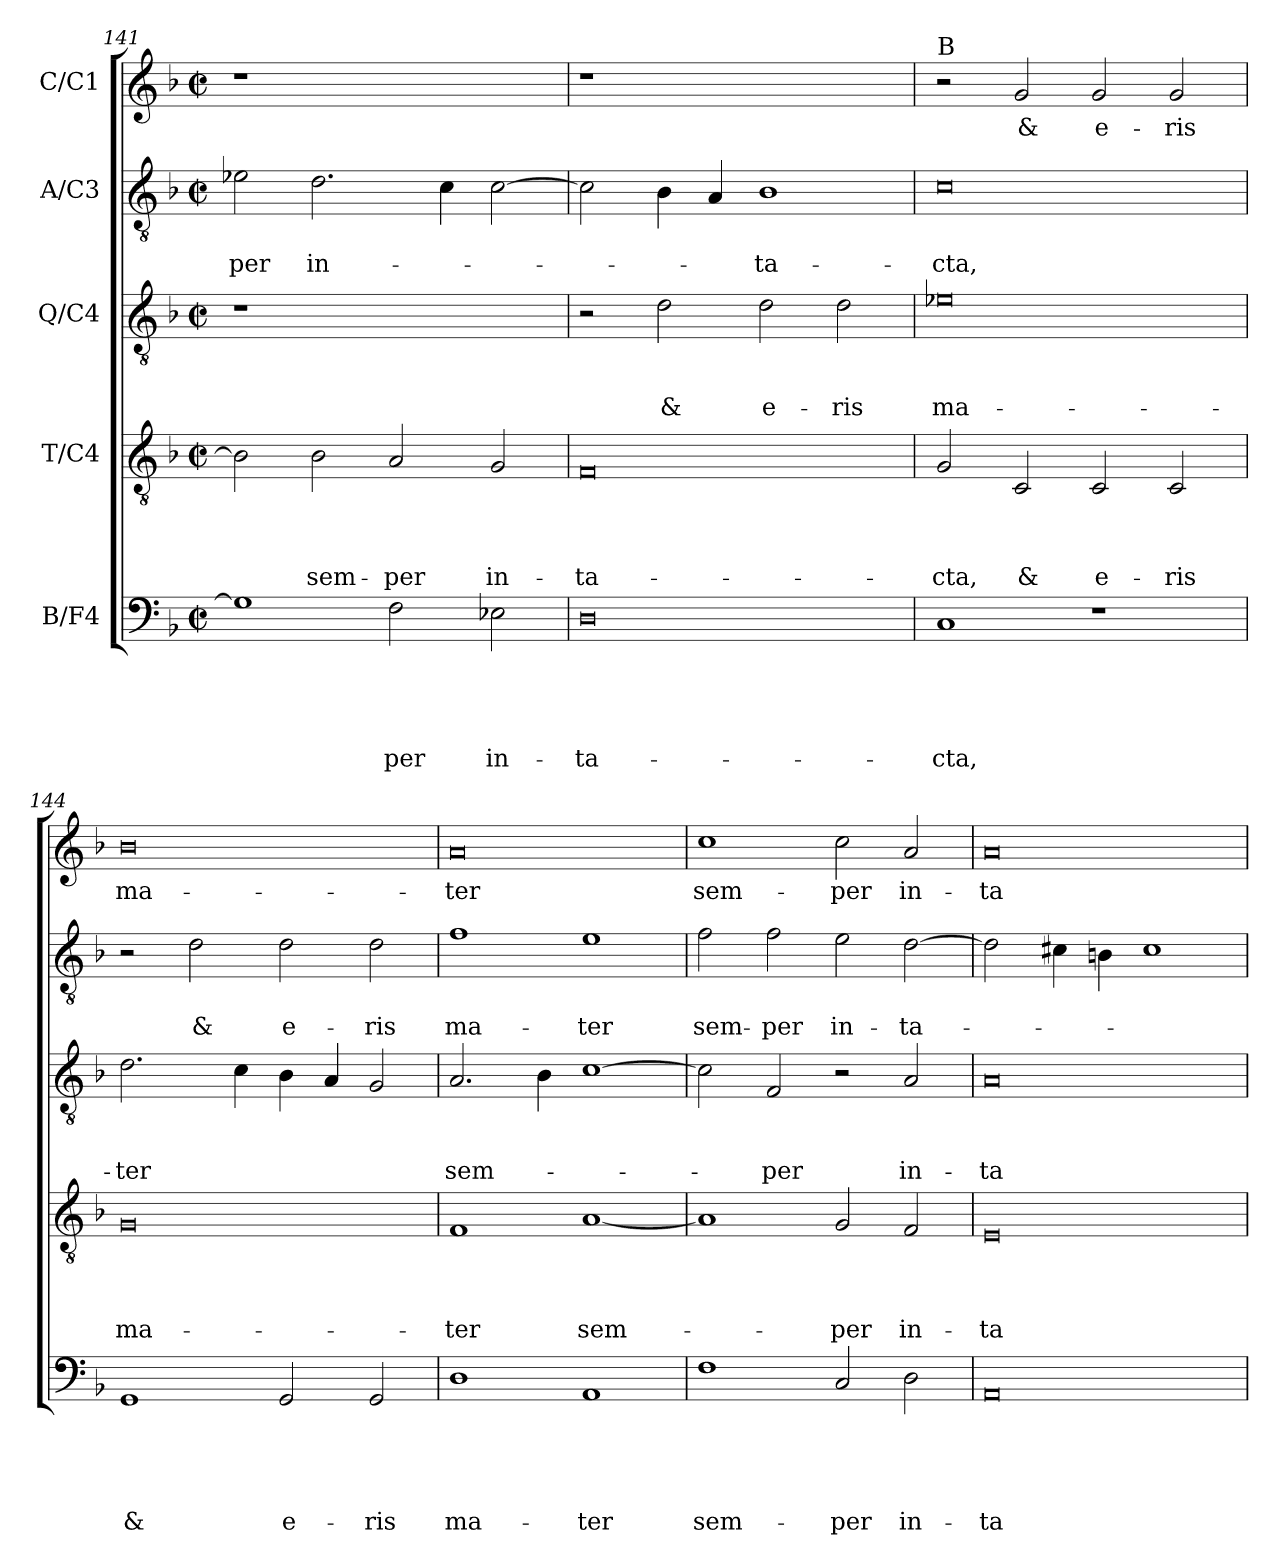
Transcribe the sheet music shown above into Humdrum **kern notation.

**kern	**text	**text	**text	**text	**text	**kern	**text	**text	**text	**text	**kern	**text	**text	**text	**kern	**text	**text	**kern	**text
*part5	*part5	*part5	*part5	*part5	*part5	*part4	*part4	*part4	*part4	*part4	*part3	*part3	*part3	*part3	*part2	*part2	*part2	*part1	*part1
*staff5	*staff5	*staff5	*staff5	*staff5	*staff5	*staff4	*staff4	*staff4	*staff4	*staff4	*staff3	*staff3	*staff3	*staff3	*staff2	*staff2	*staff2	*staff1	*staff1
*I"B/F4	*	*	*	*	*	*I"T/C4	*	*	*	*	*I"Q/C4	*	*	*	*I"A/C3	*	*	*I"C/C1	*
!!LO:PB:g=z
*clefF4	*	*	*	*	*	*clefGv2	*	*	*	*	*clefGv2	*	*	*	*clefGv2	*	*	*clefG2	*
*k[b-]	*	*	*	*	*	*k[b-]	*	*	*	*	*k[b-]	*	*	*	*k[b-]	*	*	*k[b-]	*
*F:	*	*	*	*	*	*F:	*	*	*	*	*F:	*	*	*	*F:	*	*	*F:	*
*M2/2	*	*	*	*	*	*M2/2	*	*	*	*	*M2/2	*	*	*	*M2/2	*	*	*M2/2	*
*met(c|)	*	*	*	*	*	*met(c|)	*	*	*	*	*met(c|)	*	*	*	*met(c|)	*	*	*met(c|)	*
=141	=141	=141	=141	=141	=141	=141	=141	=141	=141	=141	=141	=141	=141	=141	=141	=141	=141	=141	=141
!	!	!	!	!	!	!	!	!	!	!	!	!	!	!	!	!	!LO:LY:b	!	!
1G]	.	.	.	.	.	2B-\]	.	.	.	.	1r	.	.	.	2e-\	.	-per	1r	.
!	!	!	!	!	!	!	!	!	!	!LO:LY:b	!	!	!	!	!	!	!LO:LY:b	!	!
.	.	.	.	.	.	2B-\	.	.	.	sem-	.	.	.	.	2.d\	.	in-	.	.
!	!	!	!	!	!LO:LY:b	!	!	!	!	!LO:LY:b	!	!	!	!	!	!	!	!	!
2F\	.	.	.	.	-per	2A/	.	.	.	-per	1ryy	.	.	.	.	.	.	1ryy	.
.	.	.	.	.	.	.	.	.	.	.	.	.	.	.	4c\	.	.	.	.
!	!	!	!	!	!LO:LY:b	!	!	!	!	!LO:LY:b	!	!	!	!	!	!	!	!	!
2E-X\	.	.	.	.	in-	2G/	.	.	.	in-	.	.	.	.	[2c\	.	.	.	.
=142	=142	=142	=142	=142	=142	=142	=142	=142	=142	=142	=142	=142	=142	=142	=142	=142	=142	=142	=142
!	!	!	!	!	!LO:LY:b	!	!	!	!	!LO:LY:b	!	!	!	!	!	!	!	!	!
0D	.	.	.	.	-ta-	0F	.	.	.	-ta-	2r	.	.	.	2c\]	.	.	1r	.
!	!	!	!	!	!	!	!	!	!	!	!	!	!	!LO:LY:b	!	!	!	!	!
.	.	.	.	.	.	.	.	.	.	.	2d\	.	.	&	4B-\	.	.	.	.
.	.	.	.	.	.	.	.	.	.	.	.	.	.	.	4A/	.	.	.	.
!	!	!	!	!	!	!	!	!	!	!	!	!	!	!LO:LY:b	!	!	!LO:LY:b	!	!
.	.	.	.	.	.	.	.	.	.	.	2d\	.	.	e-	1B-	.	-ta-	1ryy	.
!	!	!	!	!	!	!	!	!	!	!	!	!	!	!LO:LY:b	!	!	!	!	!
.	.	.	.	.	.	.	.	.	.	.	2d\	.	.	-ris	.	.	.	.	.
=143	=143	=143	=143	=143	=143	=143	=143	=143	=143	=143	=143	=143	=143	=143	=143	=143	=143	=143	=143
!	!	!	!	!	!	!	!	!	!	!	!	!	!	!	!	!	!	!LO:TX:a:t=B	!
!	!	!	!	!	!LO:LY:b	!	!	!	!	!LO:LY:b	!	!	!	!LO:LY:b	!	!	!LO:LY:b	!	!
1C	.	.	.	.	-cta,	2G/	.	.	.	-cta,	0e-	.	.	ma-	0c	.	-cta,	2r	.
!	!	!	!	!	!	!	!	!	!	!LO:LY:b	!	!	!	!	!	!	!	!	!LO:LY:b
.	.	.	.	.	.	2C/	.	.	.	&	.	.	.	.	.	.	.	2g/	&
!	!	!	!	!	!	!	!	!	!	!LO:LY:b	!	!	!	!	!	!	!	!	!LO:LY:b
1r	.	.	.	.	.	2C/	.	.	.	e-	.	.	.	.	.	.	.	2g/	e-
!	!	!	!	!	!	!	!	!	!	!LO:LY:b	!	!	!	!	!	!	!	!	!LO:LY:b
.	.	.	.	.	.	2C/	.	.	.	-ris	.	.	.	.	.	.	.	2g/	-ris
=144	=144	=144	=144	=144	=144	=144	=144	=144	=144	=144	=144	=144	=144	=144	=144	=144	=144	=144	=144
!	!	!	!	!	!LO:LY:b	!	!	!	!	!LO:LY:b	!	!	!	!LO:LY:b	!	!	!	!	!LO:LY:b
1GG	.	.	.	.	&	0G	.	.	.	ma-	2.d\	.	.	-ter	2r	.	.	0b-	ma-
!	!	!	!	!	!	!	!	!	!	!	!	!	!	!	!	!	!LO:LY:b	!	!
.	.	.	.	.	.	.	.	.	.	.	.	.	.	.	2d\	.	&	.	.
.	.	.	.	.	.	.	.	.	.	.	4c\	.	.	.	.	.	.	.	.
!	!	!	!	!	!LO:LY:b	!	!	!	!	!	!	!	!	!	!	!	!LO:LY:b	!	!
2GG/	.	.	.	.	e-	.	.	.	.	.	4B-\	.	.	.	2d\	.	e-	.	.
.	.	.	.	.	.	.	.	.	.	.	4A/	.	.	.	.	.	.	.	.
!	!	!	!	!	!LO:LY:b	!	!	!	!	!	!	!	!	!	!	!	!LO:LY:b	!	!
2GG/	.	.	.	.	-ris	.	.	.	.	.	2G/	.	.	.	2d\	.	-ris	.	.
=145	=145	=145	=145	=145	=145	=145	=145	=145	=145	=145	=145	=145	=145	=145	=145	=145	=145	=145	=145
!	!	!	!	!	!LO:LY:b	!	!	!	!	!LO:LY:b	!	!	!	!LO:LY:b	!	!	!LO:LY:b	!	!LO:LY:b
1D	.	.	.	.	ma-	1F	.	.	.	-ter	2.A/	.	.	sem-	1f	.	ma-	0a	-ter
.	.	.	.	.	.	.	.	.	.	.	4B-\	.	.	.	.	.	.	.	.
!	!	!	!	!	!LO:LY:b	!	!	!	!	!LO:LY:b	!	!	!	!	!	!	!LO:LY:b	!	!
1AA	.	.	.	.	-ter	[1A	.	.	.	sem-	[1c	.	.	.	1e	.	-ter	.	.
!!LO:LB:g=z
=146	=146	=146	=146	=146	=146	=146	=146	=146	=146	=146	=146	=146	=146	=146	=146	=146	=146	=146	=146
!	!	!	!	!	!LO:LY:b	!	!	!	!	!	!	!	!	!	!	!	!LO:LY:b	!	!LO:LY:b
1F	.	.	.	.	sem-	1A]	.	.	.	.	2c\]	.	.	.	2f\	.	sem-	1cc	sem-
!	!	!	!	!	!	!	!	!	!	!	!	!	!	!LO:LY:b	!	!	!LO:LY:b	!	!
.	.	.	.	.	.	.	.	.	.	.	2F/	.	.	-per	2f\	.	-per	.	.
!	!	!	!	!	!LO:LY:b	!	!	!	!	!LO:LY:b	!	!	!	!	!	!	!LO:LY:b	!	!LO:LY:b
2C/	.	.	.	.	-per	2G/	.	.	.	-per	2r	.	.	.	2e\	.	in-	2cc\	-per
!	!	!	!	!	!LO:LY:b	!	!	!	!	!LO:LY:b	!	!	!	!LO:LY:b	!	!	!LO:LY:b	!	!LO:LY:b
2D\	.	.	.	.	in-	2F/	.	.	.	in-	2A/	.	.	in-	[2d\	.	-ta-	2a/	in-
=147	=147	=147	=147	=147	=147	=147	=147	=147	=147	=147	=147	=147	=147	=147	=147	=147	=147	=147	=147
!	!	!	!	!	!LO:LY:b	!	!	!	!	!LO:LY:b	!	!	!	!LO:LY:b	!	!	!	!	!LO:LY:b
0AA	.	.	.	.	-ta-	0E	.	.	.	-ta-	0A	.	.	-ta-	2d\]	.	.	0a	-ta-
.	.	.	.	.	.	.	.	.	.	.	.	.	.	.	4c#\	.	.	.	.
.	.	.	.	.	.	.	.	.	.	.	.	.	.	.	4B\	.	.	.	.
.	.	.	.	.	.	.	.	.	.	.	.	.	.	.	1c#	.	.	.	.
=	=	=	=	=	=	=	=	=	=	=	=	=	=	=	=	=	=	=	=
*-	*-	*-	*-	*-	*-	*-	*-	*-	*-	*-	*-	*-	*-	*-	*-	*-	*-	*-	*-
